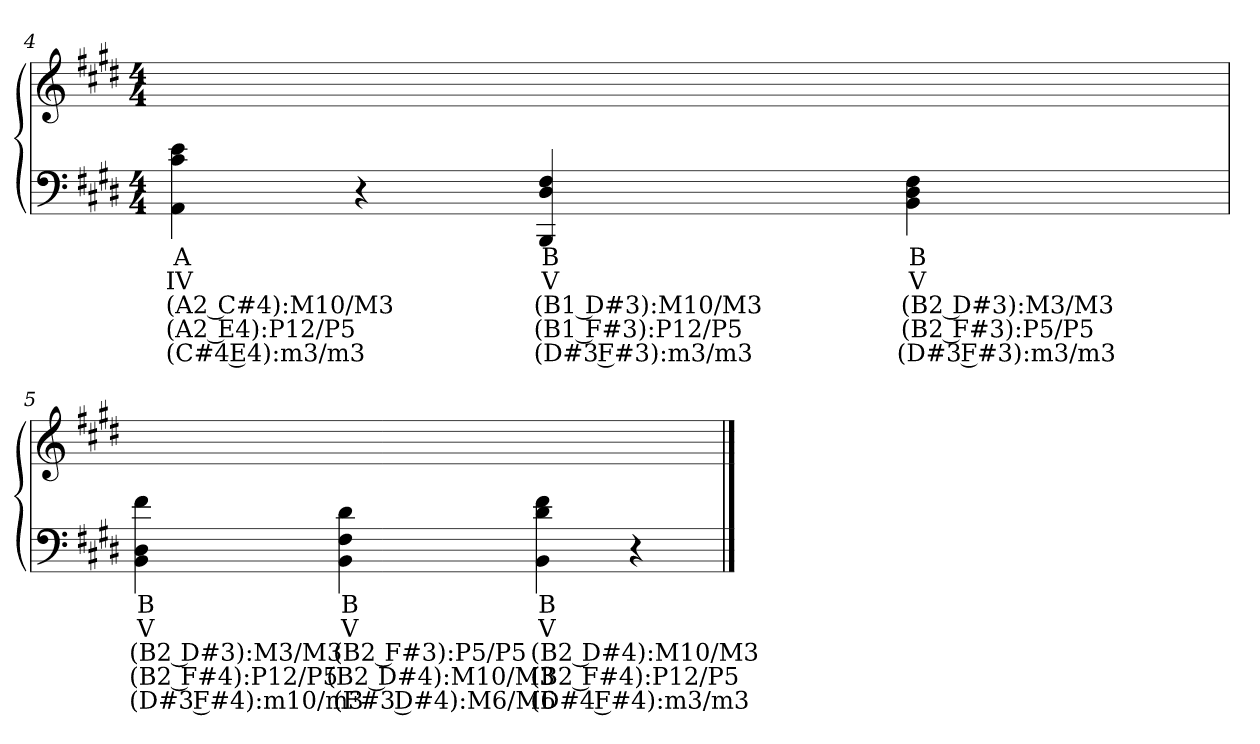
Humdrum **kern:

**kern	**text	**text	**text	**text	**text	**kern
*part2	*part2	*part2	*part2	*part2	*part2	*part1
*staff2	*staff2	*staff2	*staff2	*staff2	*staff2	*staff1
*clefF4	*	*	*	*	*	*clefG2
*k[f#c#g#d#]	*	*	*	*	*	*k[f#c#g#d#]
*E:	*	*	*	*	*	*E:
*M4/4	*	*	*	*	*	*M4/4
=4	=4	=4	=4	=4	=4	=4
4AA 4c# 4e	A	IV	(A2 C#4):M10/M3	(A2 E4):P12/P5	(C#4 E4):m3/m3	1ryy
4r	.	.	.	.	.	.
4BBB 4D# 4F#	B	V	(B1 D#3):M10/M3	(B1 F#3):P12/P5	(D#3 F#3):m3/m3	.
4BB 4D# 4F#	B	V	(B2 D#3):M3/M3	(B2 F#3):P5/P5	(D#3 F#3):m3/m3	.
=5	=5	=5	=5	=5	=5	=5
4BB 4D# 4f#	B	V	(B2 D#3):M3/M3	(B2 F#4):P12/P5	(D#3 F#4):m10/m3	1ryy
4BB 4F# 4d#	B	V	(B2 F#3):P5/P5	(B2 D#4):M10/M3	(F#3 D#4):M6/M6	.
4BB 4d# 4f#	B	V	(B2 D#4):M10/M3	(B2 F#4):P12/P5	(D#4 F#4):m3/m3	.
4r	.	.	.	.	.	.
==	==	==	==	==	==	==
*-	*-	*-	*-	*-	*-	*-
